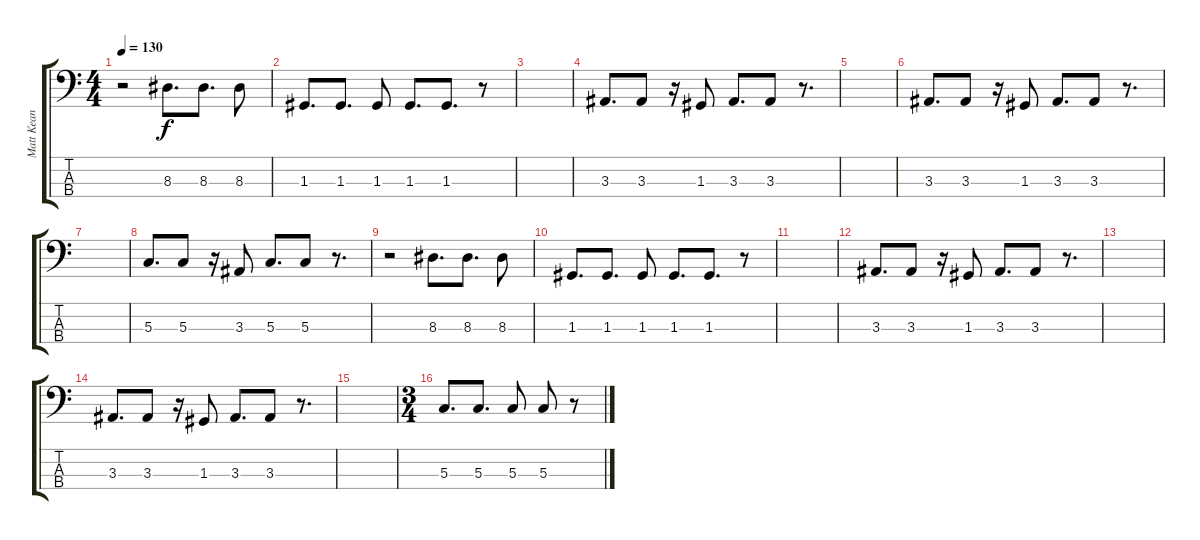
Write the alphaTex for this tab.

\track ("Matt Kean" "Matt Kean") {instrument electricbasspick}
\staff {score tabs}
\tuning (F2 C2 G1 C1) {hide}
\ts (4 4)
\tempo 130
\clef f4
\ks c
r.2{dy f} 8.3.8{d} 8.3.8{d} 8.3.8 |
1.3.8{d} 1.3.8{d} 1.3.8 1.3.8{d} 1.3.8{d} r.8 |
|
3.3.8{d} 3.3.8 r.16 1.3.8 3.3.8{d} 3.3.8 r.8{d} |
|
3.3.8{d} 3.3.8 r.16 1.3.8 3.3.8{d} 3.3.8 r.8{d} |
|
5.3.8{d} 5.3.8 r.16 3.3.8 5.3.8{d} 5.3.8 r.8{d} |
r.2 8.3.8{d} 8.3.8{d} 8.3.8 |
1.3.8{d} 1.3.8{d} 1.3.8 1.3.8{d} 1.3.8{d} r.8 |
|
3.3.8{d} 3.3.8 r.16 1.3.8 3.3.8{d} 3.3.8 r.8{d} |
|
3.3.8{d} 3.3.8 r.16 1.3.8 3.3.8{d} 3.3.8 r.8{d} |
|
\ts (3 4)
5.3.8{d} 5.3.8{d} 5.3.8 5.3.8 r.8
